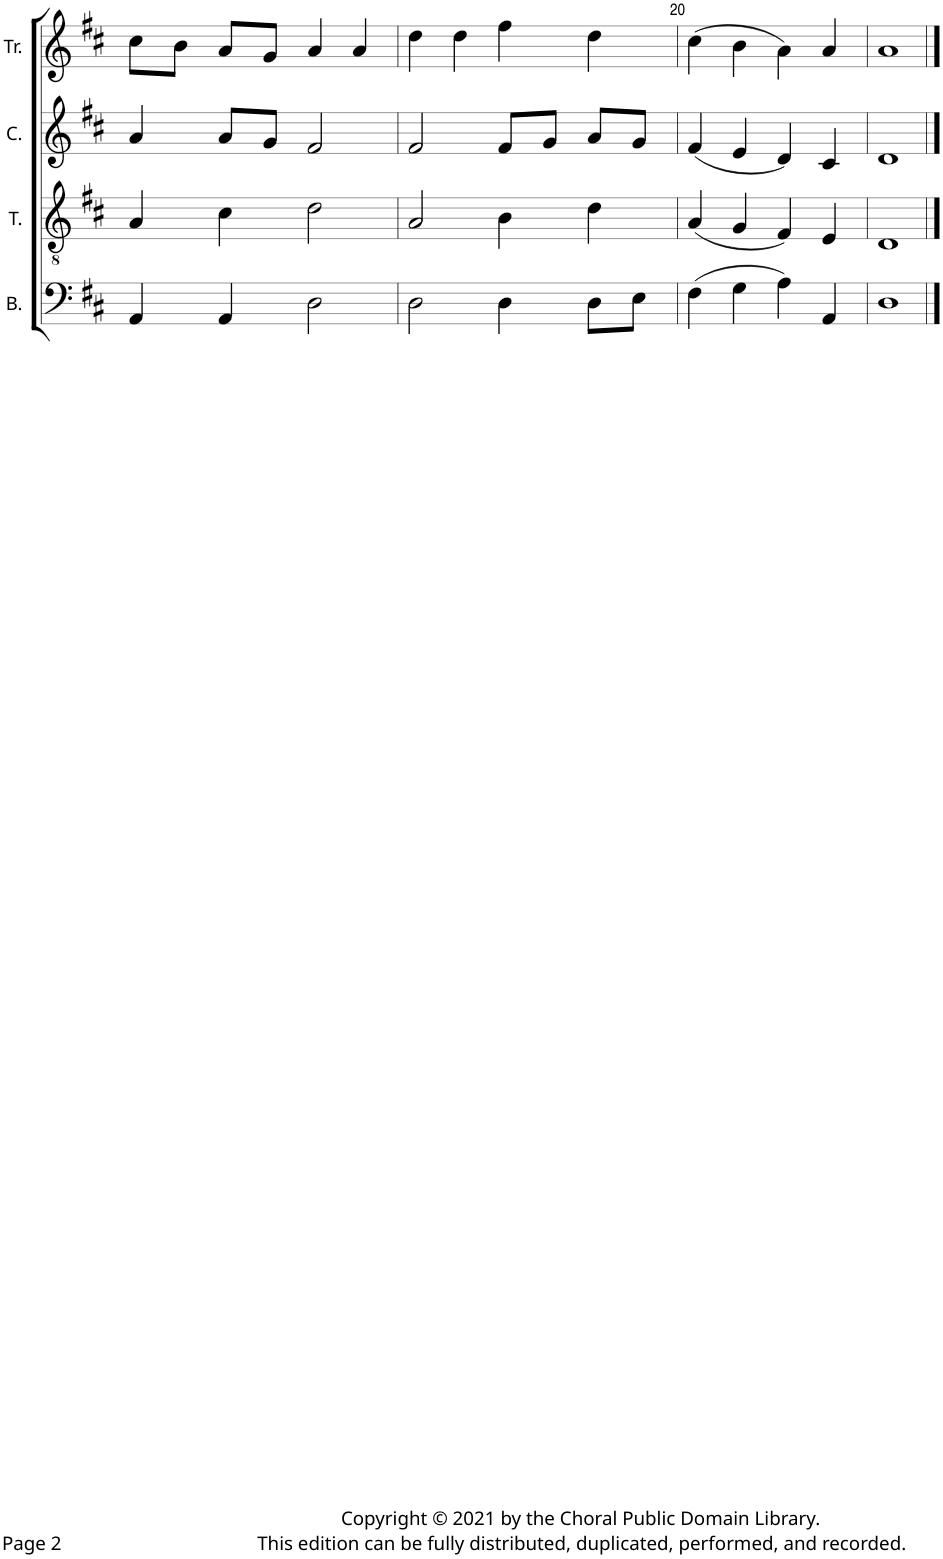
**kern	**kern	**kern	**kern
*part4	*part3	*part2	*part1
*staff4	*staff3	*staff2	*staff1
*I"Bass	*I"Tenor	*I"Counter	*I"Treble
*I'B.	*I'T.	*I'C.	*I'Tr.
!!LO:PB:g=z
*clefF4	*clefGv2	*clefG2	*clefG2
*k[f#c#]	*k[f#c#]	*k[f#c#]	*k[f#c#]
*M2/2	*M2/2	*M2/2	*M2/2
*met(c|)	*met(c|)	*met(c|)	*met(c|)
=18	=18	=18	=18
4AA/	4A/	4a/	8cc#\L
.	.	.	8b\J
4AA/	4c#\	8a/L	8a/L
.	.	8g/J	8g/J
2D\	2d\	2f#/	4a/
.	.	.	4a/
=19	=19	=19	=19
2D\	2A/	2f#/	4dd\
.	.	.	4dd\
4D\	4B\	8f#/L	4ff#\
.	.	8g/J	.
8D\L	4d\	8a/L	4dd\
8E\J	.	8g/J	.
=20	=20	=20	=20
(4F#\	(4A/	(4f#/	(4cc#\
4G\	4G/	4e/	4b\
4A\)	4F#/)	4d/)	4a\)
4AA/	4E/	4c#/	4a/
=21	=21	=21	=21
1D	1D	1d	1a
==	==	==	==
*-	*-	*-	*-
